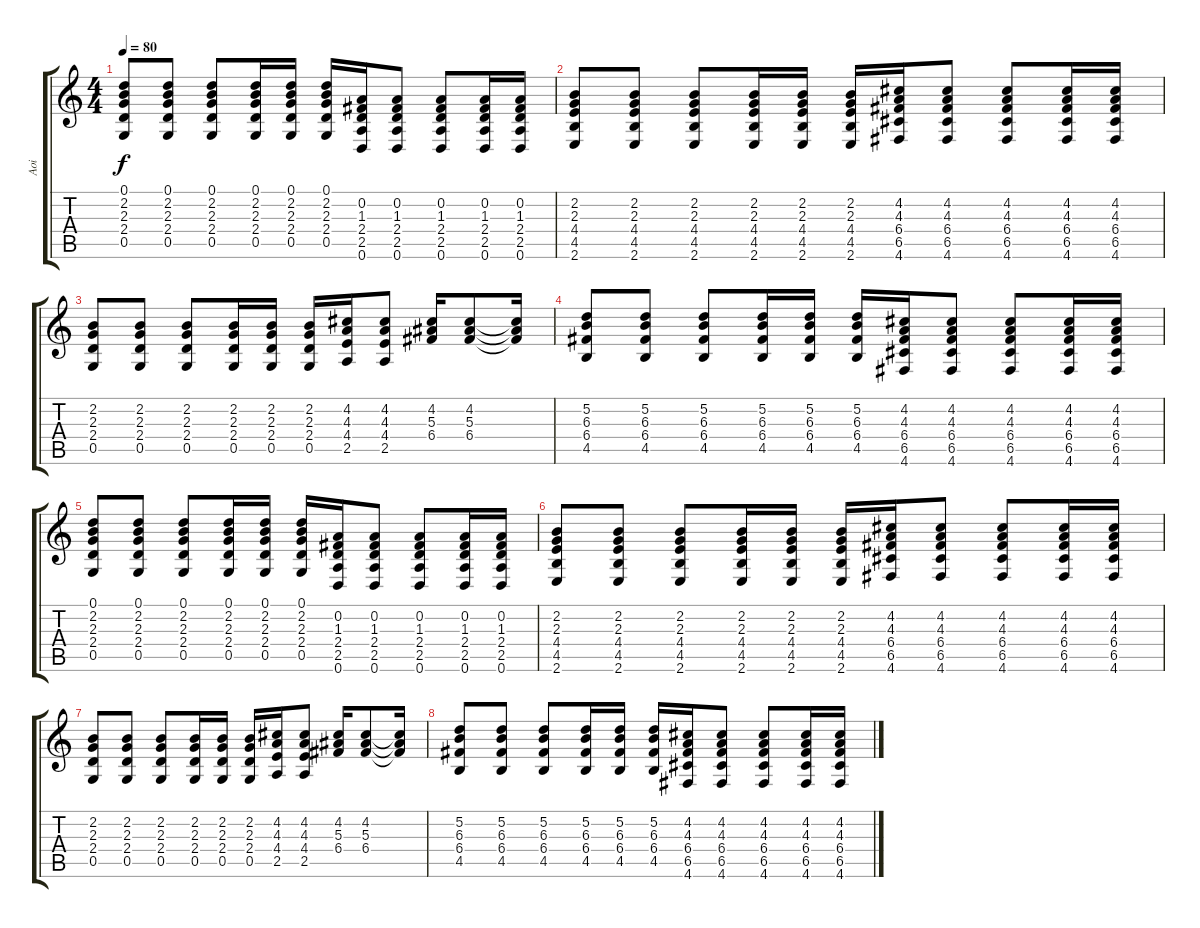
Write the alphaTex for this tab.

\track ("Aoi" "Aoi") {instrument overdrivenguitar}
\staff {score tabs}
\tuning (D4 A3 F3 C3 G2 D2) {hide}
\ts (4 4)
\tempo 80
\clef g2
\ks c
(0.1 2.2 2.3 2.4 0.5).8{dy f} (0.1 2.2 2.3 2.4 0.5).8 (0.1 2.2 2.3 2.4 0.5).8 (0.1 2.2 2.3 2.4 0.5).16 (0.1 2.2 2.3 2.4 0.5).16 (0.1 2.2 2.3 2.4 0.5).16 (0.2 1.3 2.4 2.5 0.6).16 (0.2 1.3 2.4 2.5 0.6).8 (0.2 1.3 2.4 2.5 0.6).8 (0.2 1.3 2.4 2.5 0.6).16 (0.2 1.3 2.4 2.5 0.6).16 |
(2.2 2.3 4.4 4.5 2.6).8 (2.2 2.3 4.4 4.5 2.6).8 (2.2 2.3 4.4 4.5 2.6).8 (2.2 2.3 4.4 4.5 2.6).16 (2.2 2.3 4.4 4.5 2.6).16 (2.2 2.3 4.4 4.5 2.6).16 (4.2 4.3 6.4 6.5 4.6).16 (4.2 4.3 6.4 6.5 4.6).8 (4.2 4.3 6.4 6.5 4.6).8 (4.2 4.3 6.4 6.5 4.6).16 (4.2 4.3 6.4 6.5 4.6).16 |
(2.2 2.3 2.4 0.5).8 (2.2 2.3 2.4 0.5).8 (2.2 2.3 2.4 0.5).8 (2.2 2.3 2.4 0.5).16 (2.2 2.3 2.4 0.5).16 (2.2 2.3 2.4 0.5).16 (4.2 4.3 4.4 2.5).16 (4.2 4.3 4.4 2.5).8 (4.2 5.3 6.4).16 (4.2 5.3 6.4).8 (4.2{t} 5.3{t} 6.4{t}).16 |
(5.2 6.3 6.4 4.5).8 (5.2 6.3 6.4 4.5).8 (5.2 6.3 6.4 4.5).8 (5.2 6.3 6.4 4.5).16 (5.2 6.3 6.4 4.5).16 (5.2 6.3 6.4 4.5).16 (4.2 4.3 6.4 6.5 4.6).16 (4.2 4.3 6.4 6.5 4.6).8 (4.2 4.3 6.4 6.5 4.6).8 (4.2 4.3 6.4 6.5 4.6).16 (4.2 4.3 6.4 6.5 4.6).16 |
(0.1 2.2 2.3 2.4 0.5).8 (0.1 2.2 2.3 2.4 0.5).8 (0.1 2.2 2.3 2.4 0.5).8 (0.1 2.2 2.3 2.4 0.5).16 (0.1 2.2 2.3 2.4 0.5).16 (0.1 2.2 2.3 2.4 0.5).16 (0.2 1.3 2.4 2.5 0.6).16 (0.2 1.3 2.4 2.5 0.6).8 (0.2 1.3 2.4 2.5 0.6).8 (0.2 1.3 2.4 2.5 0.6).16 (0.2 1.3 2.4 2.5 0.6).16 |
(2.2 2.3 4.4 4.5 2.6).8 (2.2 2.3 4.4 4.5 2.6).8 (2.2 2.3 4.4 4.5 2.6).8 (2.2 2.3 4.4 4.5 2.6).16 (2.2 2.3 4.4 4.5 2.6).16 (2.2 2.3 4.4 4.5 2.6).16 (4.2 4.3 6.4 6.5 4.6).16 (4.2 4.3 6.4 6.5 4.6).8 (4.2 4.3 6.4 6.5 4.6).8 (4.2 4.3 6.4 6.5 4.6).16 (4.2 4.3 6.4 6.5 4.6).16 |
(2.2 2.3 2.4 0.5).8 (2.2 2.3 2.4 0.5).8 (2.2 2.3 2.4 0.5).8 (2.2 2.3 2.4 0.5).16 (2.2 2.3 2.4 0.5).16 (2.2 2.3 2.4 0.5).16 (4.2 4.3 4.4 2.5).16 (4.2 4.3 4.4 2.5).8 (4.2 5.3 6.4).16 (4.2 5.3 6.4).8 (4.2{t} 5.3{t} 6.4{t}).16 |
(5.2 6.3 6.4 4.5).8 (5.2 6.3 6.4 4.5).8 (5.2 6.3 6.4 4.5).8 (5.2 6.3 6.4 4.5).16 (5.2 6.3 6.4 4.5).16 (5.2 6.3 6.4 4.5).16 (4.2 4.3 6.4 6.5 4.6).16 (4.2 4.3 6.4 6.5 4.6).8 (4.2 4.3 6.4 6.5 4.6).8 (4.2 4.3 6.4 6.5 4.6).16 (4.2 4.3 6.4 6.5 4.6).16
